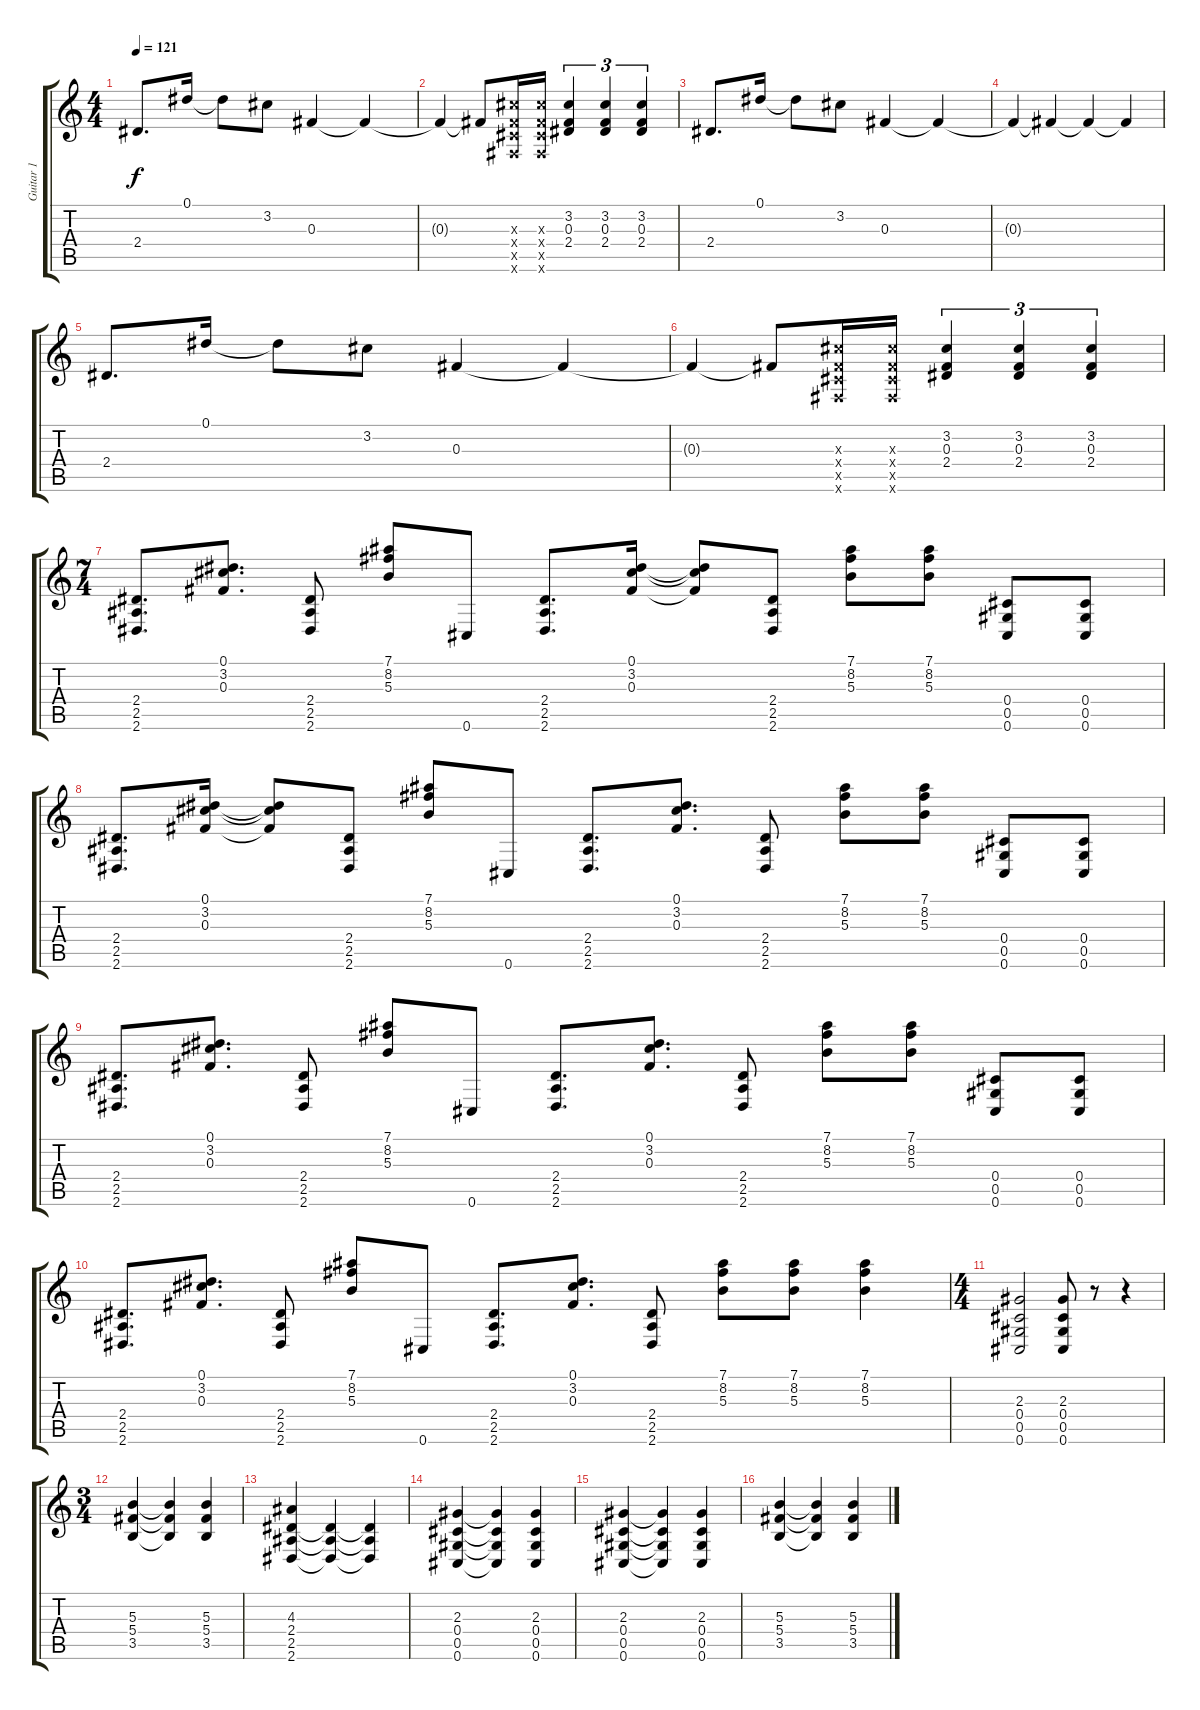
\track ("Guitar 1" "Guitar 1") {instrument distortionguitar}
\staff {score tabs}
\tuning (Eb4 Bb3 Gb3 Db3 Ab2 Db2) {hide}
\ts (4 4)
\tempo 121
\clef g2
\ks c
2.4.8{d dy f} 0.1.16 0.1{t}.8 3.2.8 0.3.4 0.3{t}.4 |
0.3{t}.4 0.3{t}.8 (7.3{x} 5.4{x} 5.5{x} 5.6{x}).16 (7.3{x} 5.4{x} 5.5{x} 5.6{x}).16 (3.2 0.3 2.4).4{tu (3 2)} (3.2 0.3 2.4).4{tu (3 2)} (3.2 0.3 2.4).4{tu (3 2)} |
2.4.8{d} 0.1.16 0.1{t}.8 3.2.8 0.3.4 0.3{t}.4 |
0.3{t}.4 0.3{t}.4 0.3{t}.4 0.3{t}.4 |
2.4.8{d} 0.1.16 0.1{t}.8 3.2.8 0.3.4 0.3{t}.4 |
0.3{t}.4 0.3{t}.8 (7.3{x} 5.4{x} 5.5{x} 5.6{x}).16 (7.3{x} 5.4{x} 5.5{x} 5.6{x}).16 (3.2 0.3 2.4).4{tu (3 2)} (3.2 0.3 2.4).4{tu (3 2)} (3.2 0.3 2.4).4{tu (3 2)} |
\ts (7 4)
(2.4 2.5 2.6).8{d} (0.1 3.2 0.3).8{d} (2.4 2.5 2.6).8 (7.1 8.2 5.3).8 0.6.8 (2.4 2.5 2.6).8{d} (0.1 3.2 0.3).16 (0.1{t} 3.2{t} 0.3{t}).8 (2.4 2.5 2.6).8 (7.1 8.2 5.3).8 (7.1 8.2 5.3).8 (0.4 0.5 0.6).8 (0.4 0.5 0.6).8 |
(2.4 2.5 2.6).8{d} (0.1 3.2 0.3).16 (0.1{t} 3.2{t} 0.3{t}).8 (2.4 2.5 2.6).8 (7.1 8.2 5.3).8 0.6.8 (2.4 2.5 2.6).8{d} (0.1 3.2 0.3).8{d} (2.4 2.5 2.6).8 (7.1 8.2 5.3).8 (7.1 8.2 5.3).8 (0.4 0.5 0.6).8 (0.4 0.5 0.6).8 |
(2.4 2.5 2.6).8{d} (0.1 3.2 0.3).8{d} (2.4 2.5 2.6).8 (7.1 8.2 5.3).8 0.6.8 (2.4 2.5 2.6).8{d} (0.1 3.2 0.3).8{d} (2.4 2.5 2.6).8 (7.1 8.2 5.3).8 (7.1 8.2 5.3).8 (0.4 0.5 0.6).8 (0.4 0.5 0.6).8 |
(2.4 2.5 2.6).8{d} (0.1 3.2 0.3).8{d} (2.4 2.5 2.6).8 (7.1 8.2 5.3).8 0.6.8 (2.4 2.5 2.6).8{d} (0.1 3.2 0.3).8{d} (2.4 2.5 2.6).8 (7.1 8.2 5.3).8 (7.1 8.2 5.3).8 (7.1 8.2 5.3).4 |
\ts (4 4)
(2.3 0.4 0.5 0.6).2 (2.3 0.4 0.5 0.6).8 r.8 r.4 |
\ts (3 4)
(5.3 5.4 3.5).4 (5.3{t} 5.4{t} 3.5{t}).4 (5.3 5.4 3.5).4 |
(4.3 2.4 2.5 2.6).4 (2.4{t} 2.5{t} 2.6{t}).4 (2.4{t} 2.5{t} 2.6{t}).4 |
(2.3 0.4 0.5 0.6).4 (2.3{t} 0.4{t} 0.5{t} 0.6{t}).4 (2.3 0.4 0.5 0.6).4 |
(2.3 0.4 0.5 0.6).4 (2.3{t} 0.4{t} 0.5{t} 0.6{t}).4 (2.3 0.4 0.5 0.6).4 |
(5.3 5.4 3.5).4 (5.3{t} 5.4{t} 3.5{t}).4 (5.3 5.4 3.5).4
